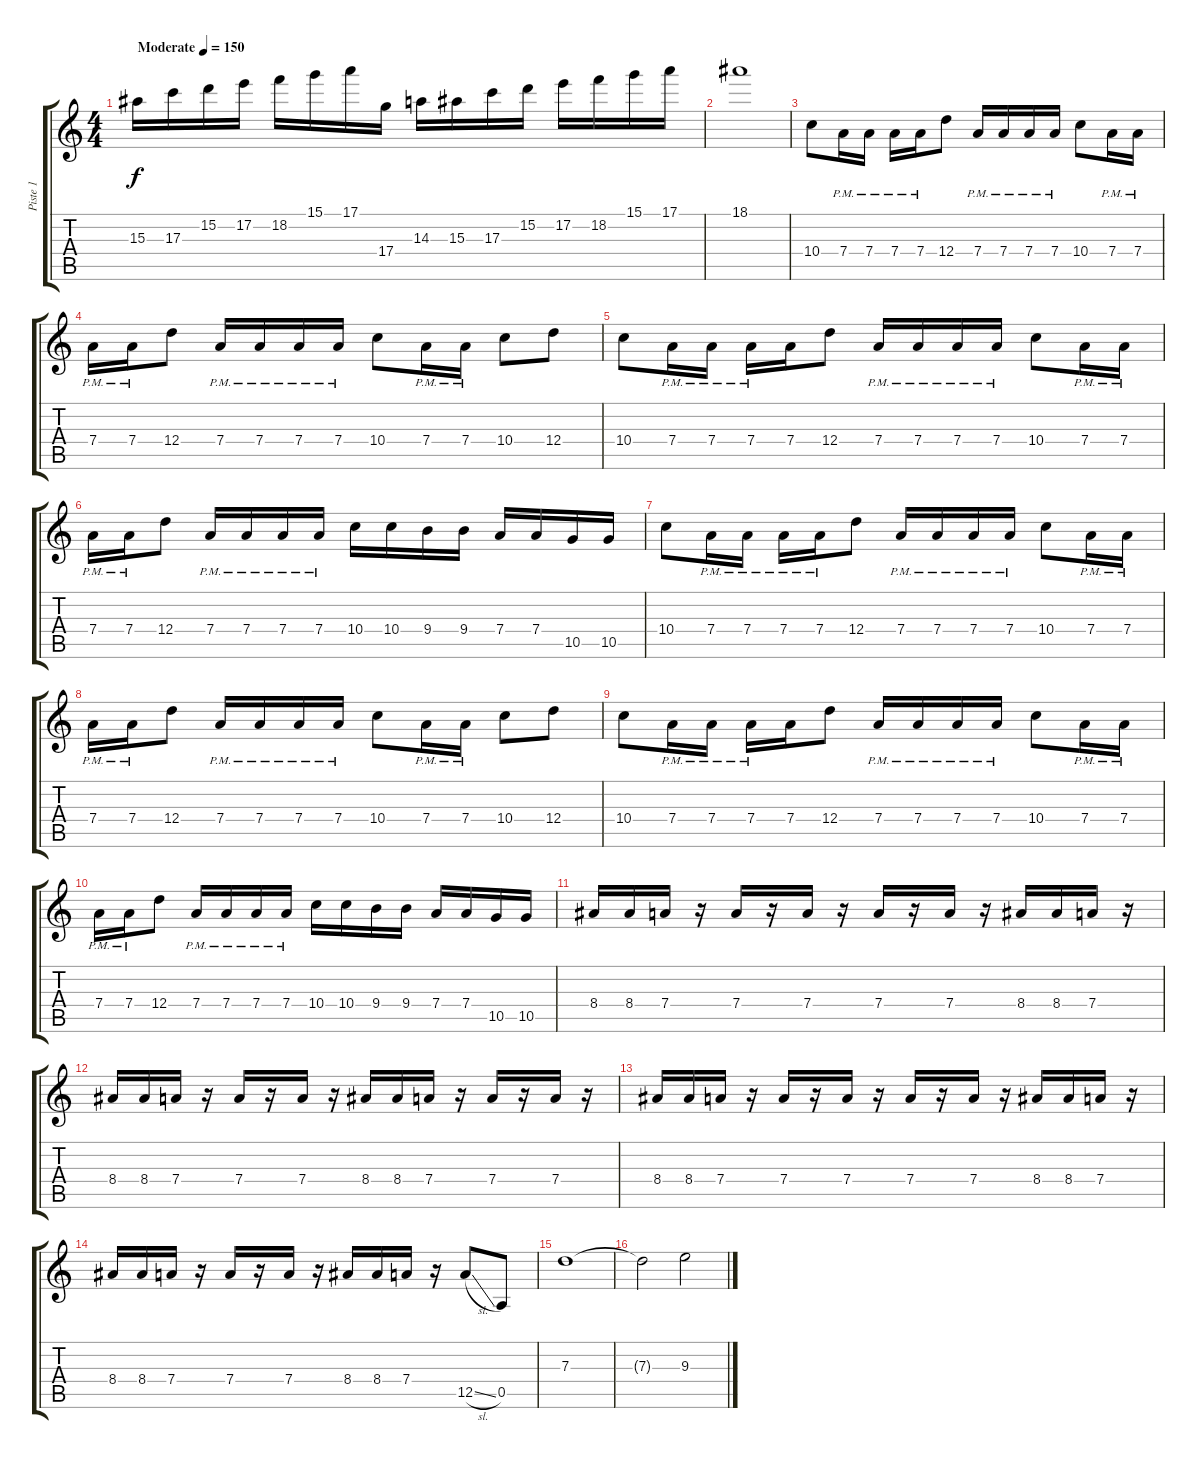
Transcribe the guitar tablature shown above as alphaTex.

\track ("Piste 1" "Piste 1") {instrument distortionguitar}
\staff {score tabs}
\tuning (E4 B3 G3 D3 A2 E2) {hide}
\ts (4 4)
\tempo (150 "Moderate")
\clef g2
\ks c
15.3.16{dy f instrument distortionguitar} 17.3.16 15.2.16 17.2.16 18.2.16 15.1.16 17.1.16 17.4.16 14.3.16 15.3.16 17.3.16 15.2.16 17.2.16 18.2.16 15.1.16 17.1.16 |
18.1.1 |
10.4.8 7.4{pm}.16 7.4{pm}.16 7.4{pm}.16 7.4{pm}.16 12.4.8 7.4{pm}.16 7.4{pm}.16 7.4{pm}.16 7.4{pm}.16 10.4.8 7.4{pm}.16 7.4{pm}.16 |
7.4{pm}.16 7.4{pm}.16 12.4.8 7.4{pm}.16 7.4{pm}.16 7.4{pm}.16 7.4{pm}.16 10.4.8 7.4{pm}.16 7.4{pm}.16 10.4.8 12.4.8 |
10.4.8 7.4{pm}.16 7.4{pm}.16 7.4{pm}.16 7.4.16 12.4.8 7.4{pm}.16 7.4{pm}.16 7.4{pm}.16 7.4{pm}.16 10.4.8 7.4{pm}.16 7.4{pm}.16 |
7.4{pm}.16 7.4{pm}.16 12.4.8 7.4{pm}.16 7.4{pm}.16 7.4{pm}.16 7.4{pm}.16 10.4.16 10.4.16 9.4.16 9.4.16 7.4.16 7.4.16 10.5.16 10.5.16 |
10.4.8 7.4{pm}.16 7.4{pm}.16 7.4{pm}.16 7.4{pm}.16 12.4.8 7.4{pm}.16 7.4{pm}.16 7.4{pm}.16 7.4{pm}.16 10.4.8 7.4{pm}.16 7.4{pm}.16 |
7.4{pm}.16 7.4{pm}.16 12.4.8 7.4{pm}.16 7.4{pm}.16 7.4{pm}.16 7.4{pm}.16 10.4.8 7.4{pm}.16 7.4{pm}.16 10.4.8 12.4.8 |
10.4.8 7.4{pm}.16 7.4{pm}.16 7.4{pm}.16 7.4.16 12.4.8 7.4{pm}.16 7.4{pm}.16 7.4{pm}.16 7.4{pm}.16 10.4.8 7.4{pm}.16 7.4{pm}.16 |
7.4{pm}.16 7.4{pm}.16 12.4.8 7.4{pm}.16 7.4{pm}.16 7.4{pm}.16 7.4{pm}.16 10.4.16 10.4.16 9.4.16 9.4.16 7.4.16 7.4.16 10.5.16 10.5.16 |
8.4.16 8.4.16 7.4.16 r.16 7.4.16 r.16 7.4.16 r.16 7.4.16 r.16 7.4.16 r.16 8.4.16 8.4.16 7.4.16 r.16 |
8.4.16 8.4.16 7.4.16 r.16 7.4.16 r.16 7.4.16 r.16 8.4.16 8.4.16 7.4.16 r.16 7.4.16 r.16 7.4.16 r.16 |
8.4.16 8.4.16 7.4.16 r.16 7.4.16 r.16 7.4.16 r.16 7.4.16 r.16 7.4.16 r.16 8.4.16 8.4.16 7.4.16 r.16 |
8.4.16 8.4.16 7.4.16 r.16 7.4.16 r.16 7.4.16 r.16 8.4.16 8.4.16 7.4.16 r.16 12.5{sl}.8 0.5.8 |
7.3.1 |
7.3{t}.2 9.3.2
